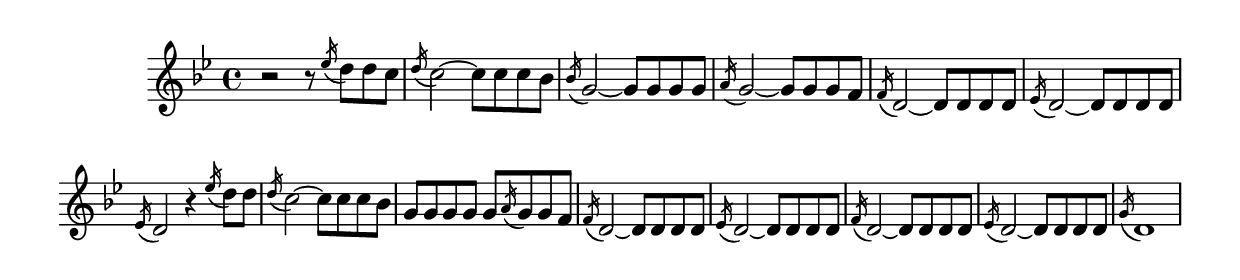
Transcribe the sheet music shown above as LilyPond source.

\version "2.8.6" 
\include "english.ly"


melody = \relative ef''
 { 
  \clef treble 
  \key bf \major 
  \time 4/4 
% \set Staff.midiInstrument = "recorder" 
% \set Staff.midiInstrument = "taiko drum" 

  r2 r8 \acciaccatura ef16 d8 d c | \acciaccatura d16 c2~ c8 c c bf |
  \acciaccatura bf16 g2~ g8 g g g \acciaccatura a16 g2~ g8 g g f |
  \acciaccatura f16 d2~ d8 d d d \acciaccatura ef16 d2~ d8 d d d |
  \acciaccatura ef16 d2 r4 \acciaccatura ef'16 d8 d |
  \acciaccatura d16 c2~ c8 c c bf | g g g g g \acciaccatura a16 g8 g f |
  \acciaccatura f16 d2~ d8 d d d | \acciaccatura ef16 d2~ d8 d d d |
  \acciaccatura f16 d2~ d8 d d d | \acciaccatura ef16 d2~ d8 d d d |
  \acciaccatura g16 d1

} 

\score { 
\new Staff \melody 
\layout {
  \context {
    \Score
    \remove Bar_number_engraver
} } 
\midi { \tempo 4=45 } 
}
